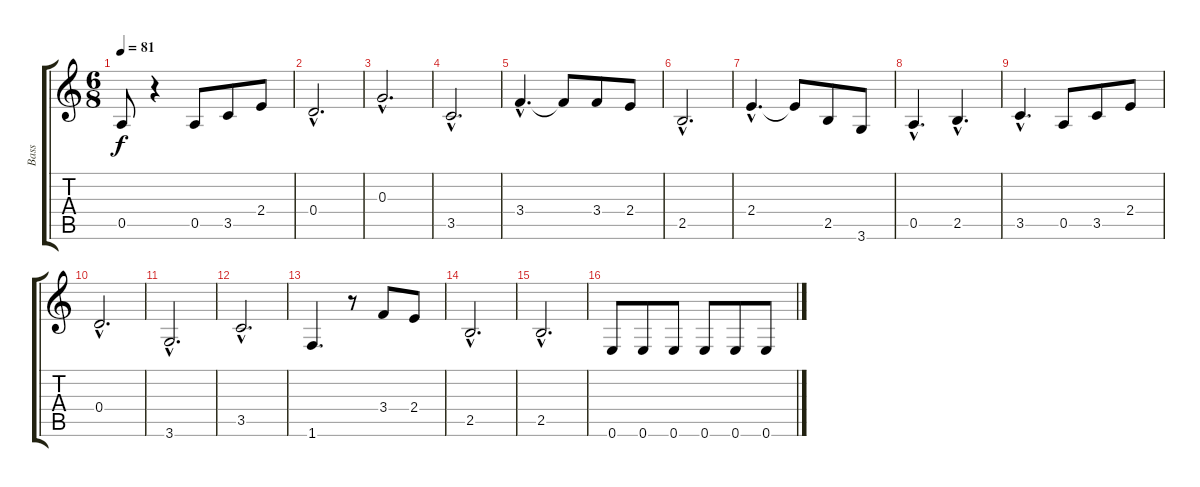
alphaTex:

\track ("Bass" "Bass") {instrument electricbassfinger}
\staff {score tabs}
\tuning (E4 B3 G3 D3 A2 E2) {hide}
\ts (6 8)
\tempo 81
\clef g2
\ks c
0.5.8{dy f instrument electricbassfinger} r.4 0.5.8 3.5.8 2.4.8 |
0.4{hac}.2{d} |
0.3{hac}.2{d} |
3.5{hac}.2{d} |
3.4{hac}.4{d} 3.4{t}.8 3.4.8 2.4.8 |
2.5{hac}.2{d} |
2.4{hac}.4{d} 2.4{t}.8 2.5.8 3.6.8 |
0.5{hac}.4{d} 2.5{hac}.4{d} |
3.5{hac}.4{d} 0.5.8 3.5.8 2.4.8 |
0.4{hac}.2{d} |
3.6{hac}.2{d} |
3.5{hac}.2{d} |
1.6.4{d} r.8 3.4.8 2.4.8 |
2.5{hac}.2{d} |
2.5{hac}.2{d} |
0.6.8 0.6.8 0.6.8 0.6.8 0.6.8 0.6.8
